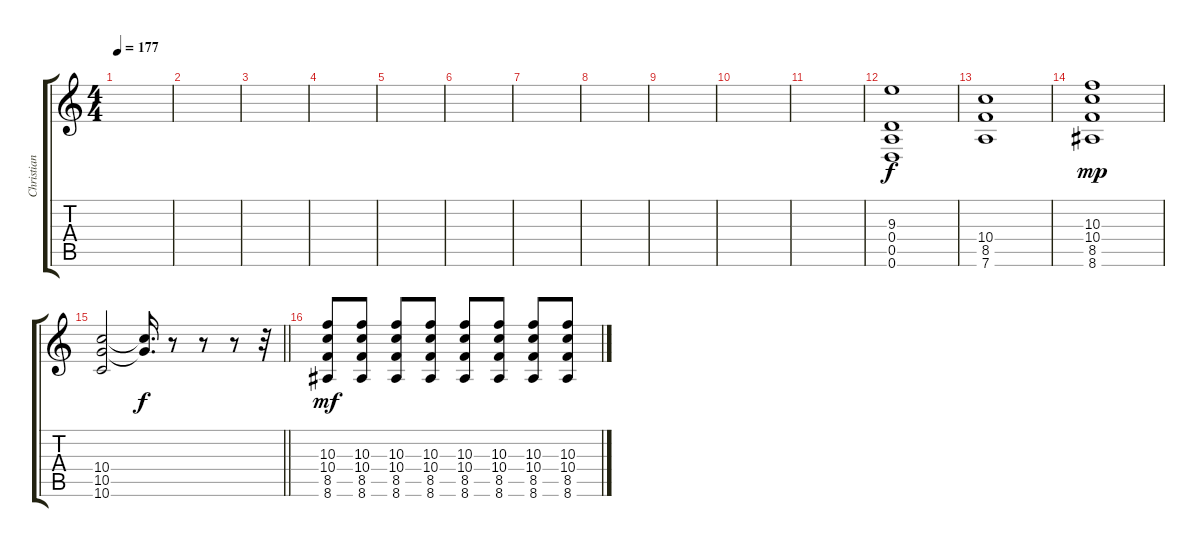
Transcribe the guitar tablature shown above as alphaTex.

\track ("Christian McAlhanley" "Christian ") {instrument distortionguitar}
\staff {score tabs}
\tuning (E4 B3 G3 D3 A2 D2) {hide}
\ts (4 4)
\tempo 177
\clef g2
\ks c
|
|
|
|
|
|
|
|
|
|
|
(9.3 0.4 0.5 0.6).1{dy f} |
(10.4 8.5 7.6).1 |
(10.3 10.4 8.5 8.6).1{dy mp} |
\barLineRight lightlight
(10.4 10.5 10.6).2 (10.4{t} 10.5{t}).16{d dy f} r.8 r.8 r.8 r.32 |
(10.3 10.4 8.5 8.6).8{dy mf} (10.3 10.4 8.5 8.6).8 (10.3 10.4 8.5 8.6).8 (10.3 10.4 8.5 8.6).8 (10.3 10.4 8.5 8.6).8 (10.3 10.4 8.5 8.6).8 (10.3 10.4 8.5 8.6).8 (10.3 10.4 8.5 8.6).8
